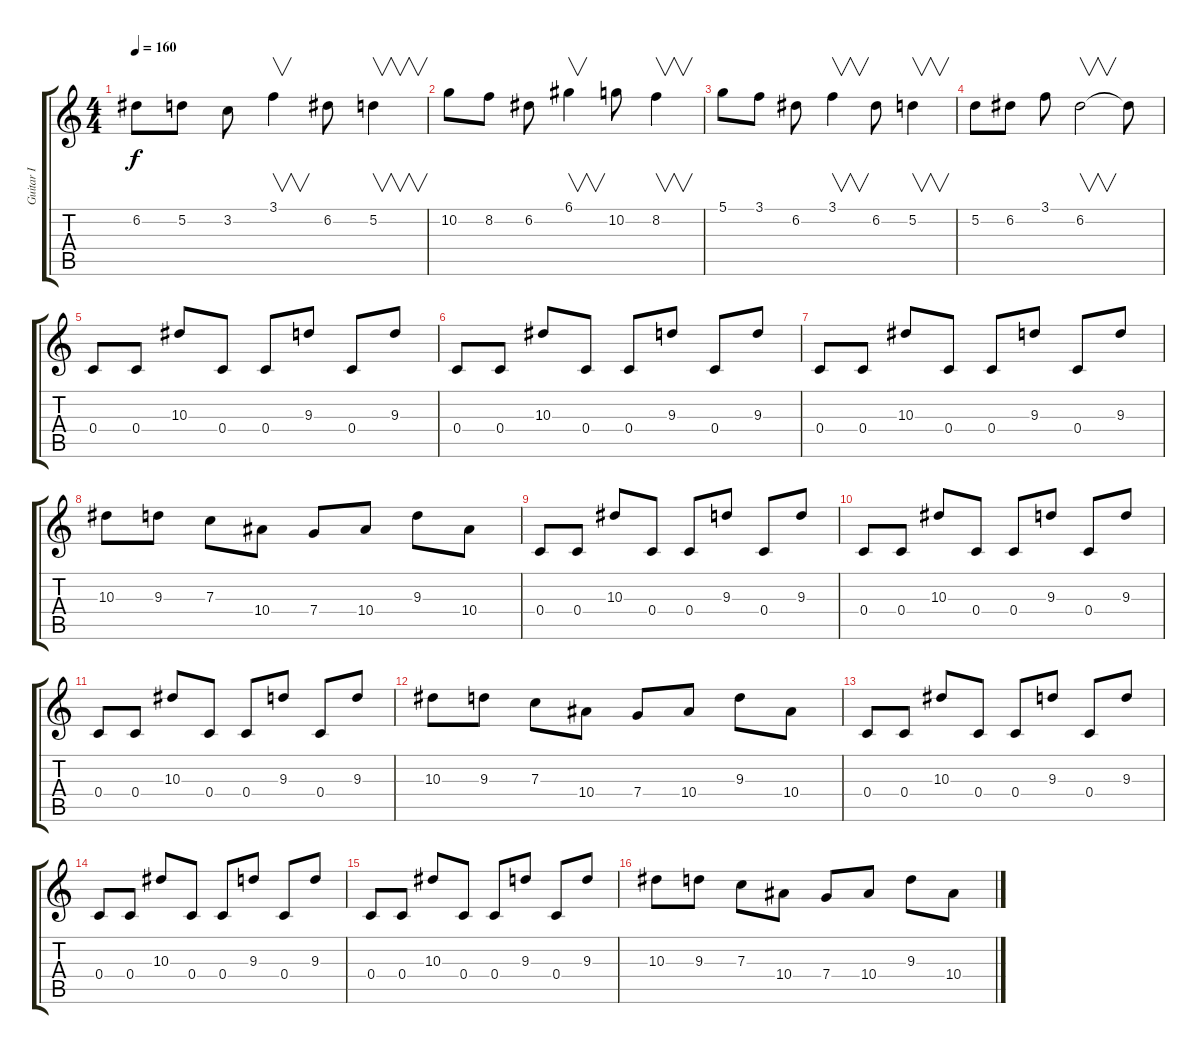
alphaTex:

\track ("Guitar I" "Guitar I") {instrument distortionguitar}
\staff {score tabs}
\tuning (D4 A3 F3 C3 G2 D2) {hide}
\ts (4 4)
\tempo 160
\clef g2
\ks c
6.2.8{dy f} 5.2.8 3.2.8 3.1.4{v} 6.2.8 5.2.4{v} |
10.2.8 8.2.8 6.2.8 6.1.4{v} 10.2.8 8.2.4{v} |
5.1.8 3.1.8 6.2.8 3.1.4{v} 6.2.8 5.2.4{v} |
5.2.8 6.2.8 3.1.8 6.2.2{v} 6.2{t}.8 |
0.4.8 0.4.8 10.3.8 0.4.8 0.4.8 9.3.8 0.4.8 9.3.8 |
0.4.8 0.4.8 10.3.8 0.4.8 0.4.8 9.3.8 0.4.8 9.3.8 |
0.4.8 0.4.8 10.3.8 0.4.8 0.4.8 9.3.8 0.4.8 9.3.8 |
10.3.8 9.3.8 7.3.8 10.4.8 7.4.8 10.4.8 9.3.8 10.4.8 |
0.4.8 0.4.8 10.3.8 0.4.8 0.4.8 9.3.8 0.4.8 9.3.8 |
0.4.8 0.4.8 10.3.8 0.4.8 0.4.8 9.3.8 0.4.8 9.3.8 |
0.4.8 0.4.8 10.3.8 0.4.8 0.4.8 9.3.8 0.4.8 9.3.8 |
10.3.8 9.3.8 7.3.8 10.4.8 7.4.8 10.4.8 9.3.8 10.4.8 |
0.4.8 0.4.8 10.3.8 0.4.8 0.4.8 9.3.8 0.4.8 9.3.8 |
0.4.8 0.4.8 10.3.8 0.4.8 0.4.8 9.3.8 0.4.8 9.3.8 |
0.4.8 0.4.8 10.3.8 0.4.8 0.4.8 9.3.8 0.4.8 9.3.8 |
10.3.8 9.3.8 7.3.8 10.4.8 7.4.8 10.4.8 9.3.8 10.4.8
